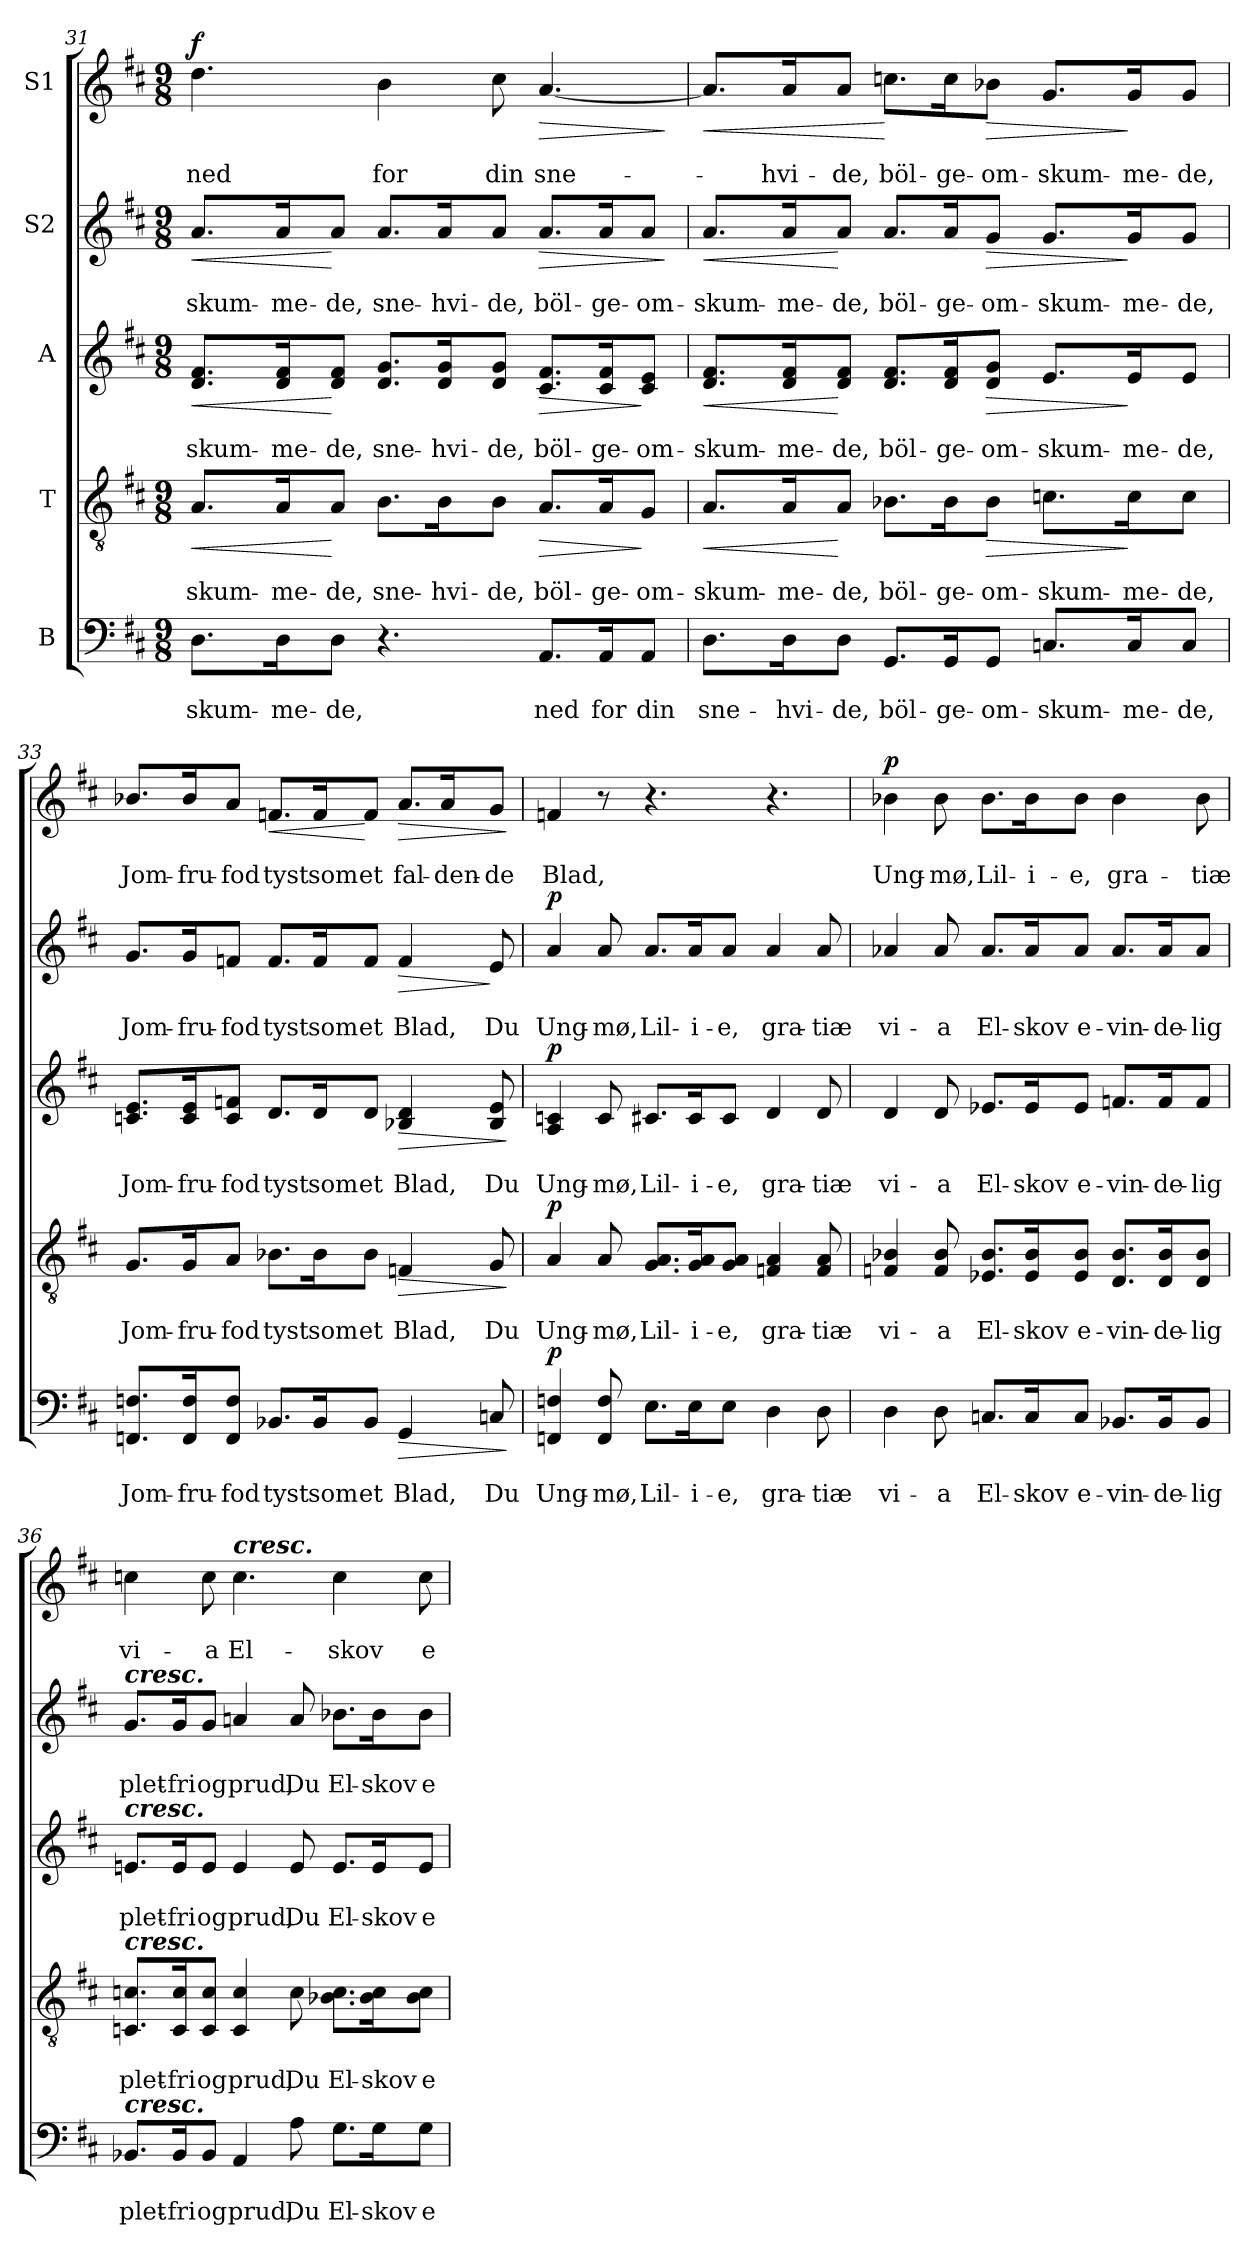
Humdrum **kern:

**kern	**text	**text	**dynam	**kern	**text	**text	**dynam	**kern	**text	**text	**dynam	**kern	**text	**text	**dynam	**kern	**text	**text	**dynam
*part5	*part5	*part5	*part5	*part4	*part4	*part4	*part4	*part3	*part3	*part3	*part3	*part2	*part2	*part2	*part2	*part1	*part1	*part1	*part1
*staff5	*staff5	*staff5	*staff5	*staff4	*staff4	*staff4	*staff4	*staff3	*staff3	*staff3	*staff3	*staff2	*staff2	*staff2	*staff2	*staff1	*staff1	*staff1	*staff1
*I"B	*	*	*	*I"T	*	*	*	*I"A	*	*	*	*I"S2	*	*	*	*I"S1	*	*	*
!!LO:LB:g=z
*clefF4	*	*	*	*clefGv2	*	*	*	*clefG2	*	*	*	*clefG2	*	*	*	*clefG2	*	*	*
*k[f#c#]	*	*	*	*k[f#c#]	*	*	*	*k[f#c#]	*	*	*	*k[f#c#]	*	*	*	*k[f#c#]	*	*	*
*D:	*	*	*	*D:	*	*	*	*D:	*	*	*	*D:	*	*	*	*D:	*	*	*
*M9/8	*	*	*	*M9/8	*	*	*	*M9/8	*	*	*	*M9/8	*	*	*	*M9/8	*	*	*
=31	=31	=31	=31	=31	=31	=31	=31	=31	=31	=31	=31	=31	=31	=31	=31	=31	=31	=31	=31
!	!	!LO:LY:b	!	!	!	!LO:LY:b	!LO:HP:b	!	!	!LO:LY:b	!LO:HP:b	!	!	!LO:LY:b	!LO:HP:b	!	!	!LO:LY:b	!LO:DY:a
8.D\L	.	-skum-	.	8.A/L	.	-skum-	<	8.d/ 8.f#/L	.	-skum-	<	8.a/L	.	-skum-	<	4.dd\	.	ned	f
!	!	!LO:LY:b	!	!	!	!LO:LY:b	!	!	!	!LO:LY:b	!	!	!	!LO:LY:b	!	!	!	!	!
16D\k	.	-me-	.	16A/k	.	-me-	.	16d/ 16f#/k	.	-me-	.	16a/k	.	-me-	.	.	.	.	.
!	!	!LO:LY:b	!	!	!	!LO:LY:b	!	!	!	!LO:LY:b	!	!	!	!LO:LY:b	!	!	!	!	!
8D\J	.	-de,	.	8A/J	.	-de,	[	8d/ 8f#/J	.	-de,	[	8a/J	.	-de,	[	.	.	.	.
!	!	!	!	!	!	!LO:LY:b	!	!	!	!LO:LY:b	!	!	!	!LO:LY:b	!	!	!	!LO:LY:b	!
4.r	.	.	.	8.B\L	.	sne-	.	8.d/ 8.g/L	.	sne-	.	8.a/L	.	sne-	.	4b\	.	for	.
!	!	!	!	!	!	!LO:LY:b	!	!	!	!LO:LY:b	!	!	!	!LO:LY:b	!	!	!	!	!
.	.	.	.	16B\k	.	-hvi-	.	16d/ 16g/k	.	-hvi-	.	16a/k	.	-hvi-	.	.	.	.	.
!	!	!	!	!	!	!LO:LY:b	!	!	!	!LO:LY:b	!	!	!	!LO:LY:b	!	!	!	!LO:LY:b	!
.	.	.	.	8B\J	.	-de,	.	8d/ 8g/J	.	-de,	.	8a/J	.	-de,	.	8cc#\	.	din	.
!	!	!LO:LY:b	!	!	!	!LO:LY:b	!LO:HP:b	!	!	!LO:LY:b	!LO:HP:b	!	!	!LO:LY:b	!LO:HP:b	!	!	!LO:LY:b	!LO:HP:b
8.AA/L	.	ned	.	8.A/L	.	böl-	>	8.c#/ 8.f#/L	.	böl-	>	8.a/L	.	böl-	>	[4.a/	.	sne-	>
!	!	!LO:LY:b	!	!	!	!LO:LY:b	!	!	!	!LO:LY:b	!	!	!	!LO:LY:b	!	!	!	!	!
16AA/k	.	for	.	16A/k	.	-ge-	.	16c#/ 16f#/k	.	-ge-	.	16a/k	.	-ge-	.	.	.	.	.
!	!	!LO:LY:b	!	!	!	!LO:LY:b	!	!	!	!LO:LY:b	!	!	!	!LO:LY:b	!	!	!	!	!
8AA/J	.	din	.	8G/J	.	-om-	]	8c#/ 8e/J	.	-om-	]	8a/J	.	-om-	.	.	.	.	.
.	.	.	.	.	.	.	.	.	.	.	.	.	.	.	]	.	.	.	]
=32	=32	=32	=32	=32	=32	=32	=32	=32	=32	=32	=32	=32	=32	=32	=32	=32	=32	=32	=32
!	!	!LO:LY:b	!	!	!	!LO:LY:b	!LO:HP:b	!	!	!LO:LY:b	!LO:HP:b	!	!	!LO:LY:b	!LO:HP:b	!	!	!	!LO:HP:b
8.D\L	.	sne-	.	8.A/L	.	-skum-	<	8.d/ 8.f#/L	.	-skum-	<	8.a/L	.	-skum-	<	8.a/L]	.	.	<
!	!	!LO:LY:b	!	!	!	!LO:LY:b	!	!	!	!LO:LY:b	!	!	!	!LO:LY:b	!	!	!	!LO:LY:b	!
16D\k	.	-hvi-	.	16A/k	.	-me-	.	16d/ 16f#/k	.	-me-	.	16a/k	.	-me-	.	16a/k	.	-hvi-	.
!	!	!LO:LY:b	!	!	!	!LO:LY:b	!	!	!	!LO:LY:b	!	!	!	!LO:LY:b	!	!	!	!LO:LY:b	!
8D\J	.	-de,	.	8A/J	.	-de,	[	8d/ 8f#/J	.	-de,	[	8a/J	.	-de,	[	8a/J	.	-de,	.
!	!	!LO:LY:b	!	!	!	!LO:LY:b	!	!	!	!LO:LY:b	!	!	!	!LO:LY:b	!	!	!	!LO:LY:b	!
8.GG/L	.	böl-	.	8.B-X\L	.	böl-	.	8.d/ 8.f#/L	.	böl-	.	8.a/L	.	böl-	.	8.ccn\L	.	böl-	[
!	!	!LO:LY:b	!	!	!	!LO:LY:b	!	!	!	!LO:LY:b	!	!	!	!LO:LY:b	!	!	!	!LO:LY:b	!
16GG/k	.	-ge-	.	16B-\k	.	-ge-	.	16d/ 16f#/k	.	-ge-	.	16a/k	.	-ge-	.	16cc\k	.	-ge-	.
!	!	!LO:LY:b	!	!	!	!LO:LY:b	!LO:HP:b	!	!	!LO:LY:b	!LO:HP:b	!	!	!LO:LY:b	!LO:HP:b	!	!	!LO:LY:b	!LO:HP:b
8GG/J	.	-om-	.	8B-\J	.	-om-	>	8d/ 8g/J	.	-om-	>	8g/J	.	-om-	>	8b-X\J	.	-om-	>
!	!	!LO:LY:b	!	!	!	!LO:LY:b	!	!	!	!LO:LY:b	!	!	!	!LO:LY:b	!	!	!	!LO:LY:b	!
8.Cn/L	.	-skum-	.	8.cn\L	.	-skum-	.	8.e/L	.	-skum-	.	8.g/L	.	-skum-	.	8.g/L	.	-skum-	.
!	!	!LO:LY:b	!	!	!	!LO:LY:b	!	!	!	!LO:LY:b	!	!	!	!LO:LY:b	!	!	!	!LO:LY:b	!
16C/k	.	-me-	.	16c\k	.	-me-	]	16e/k	.	-me-	]	16g/k	.	-me-	]	16g/k	.	-me-	]
!	!	!LO:LY:b	!	!	!	!LO:LY:b	!	!	!	!LO:LY:b	!	!	!	!LO:LY:b	!	!	!	!LO:LY:b	!
8C/J	.	-de,	.	8c\J	.	-de,	.	8e/J	.	-de,	.	8g/J	.	-de,	.	8g/J	.	-de,	.
=33	=33	=33	=33	=33	=33	=33	=33	=33	=33	=33	=33	=33	=33	=33	=33	=33	=33	=33	=33
!	!	!LO:LY:b	!	!	!	!LO:LY:b	!	!	!	!LO:LY:b	!	!	!	!LO:LY:b	!	!	!	!LO:LY:b	!
8.FFn/ 8.Fn/L	.	Jom-	.	8.G/L	.	Jom-	.	8.cn/ 8.e/L	.	Jom-	.	8.g/L	.	Jom-	.	8.b-X/L	.	Jom-	.
!	!	!LO:LY:b	!	!	!	!LO:LY:b	!	!	!	!LO:LY:b	!	!	!	!LO:LY:b	!	!	!	!LO:LY:b	!
16FF/ 16F/k	.	-fru-	.	16G/k	.	-fru-	.	16c/ 16e/k	.	-fru-	.	16g/k	.	-fru-	.	16b-/k	.	-fru-	.
!	!	!LO:LY:b	!	!	!	!LO:LY:b	!	!	!	!LO:LY:b	!	!	!	!LO:LY:b	!	!	!	!LO:LY:b	!
8FF/ 8F/J	.	-fod	.	8A/J	.	-fod	.	8c/ 8fn/J	.	-fod	.	8fn/J	.	-fod	.	8a/J	.	-fod	.
!	!	!LO:LY:b	!	!	!	!LO:LY:b	!	!	!	!LO:LY:b	!	!	!	!LO:LY:b	!	!	!	!LO:LY:b	!LO:HP:b
8.BB-X/L	.	tyst	.	8.B-X\L	.	tyst	.	8.d/L	.	tyst	.	8.f/L	.	tyst	.	8.fn/L	.	tyst	<
!	!	!LO:LY:b	!	!	!	!LO:LY:b	!	!	!	!LO:LY:b	!	!	!	!LO:LY:b	!	!	!	!LO:LY:b	!
16BB-/k	.	som	.	16B-\k	.	som	.	16d/k	.	som	.	16f/k	.	som	.	16f/k	.	som	.
!	!	!LO:LY:b	!	!	!	!LO:LY:b	!	!	!	!LO:LY:b	!	!	!	!LO:LY:b	!	!	!	!LO:LY:b	!
8BB-/J	.	et	.	8B-\J	.	et	.	8d/J	.	et	.	8f/J	.	et	.	8f/J	.	et	[
!	!	!LO:LY:b	!LO:HP:b	!	!	!LO:LY:b	!LO:HP:b	!	!	!LO:LY:b	!LO:HP:b	!	!	!LO:LY:b	!LO:HP:b	!	!	!LO:LY:b	!LO:HP:b
4GG/	.	Blad,	>	4Fn/	.	Blad,	>	4B-X/ 4d/	.	Blad,	>	4f/	.	Blad,	>	8.a/L	.	fal-	>
!	!	!	!	!	!	!	!	!	!	!	!	!	!	!	!	!	!	!LO:LY:b	!
.	.	.	.	.	.	.	.	.	.	.	.	.	.	.	.	16a/k	.	-den-	.
!	!	!LO:LY:b	!	!	!	!LO:LY:b	!	!	!	!LO:LY:b	!	!	!	!LO:LY:b	!	!	!	!LO:LY:b	!
8Cn/	.	Du	.	8G/	.	Du	.	8B-/ 8e/	.	Du	.	8e/	.	Du	]	8g/J	.	-de	.
.	.	.	]	.	.	.	]	.	.	.	]	.	.	.	.	.	.	.	]
!!LO:LB:g=z
=34	=34	=34	=34	=34	=34	=34	=34	=34	=34	=34	=34	=34	=34	=34	=34	=34	=34	=34	=34
!	!	!LO:LY:b	!LO:DY:a	!	!	!LO:LY:b	!LO:DY:a	!	!	!LO:LY:b	!LO:DY:b	!	!	!LO:LY:b	!LO:DY:a	!	!	!LO:LY:b	!
4FFn/ 4Fn/	.	Ung-	p	4A/	.	Ung-	p	4A/ 4cn/	.	Ung-	p	4a/	.	Ung-	p	4fn/	.	Blad,	.
!	!	!LO:LY:b	!	!	!	!LO:LY:b	!	!	!	!LO:LY:b	!	!	!	!LO:LY:b	!	!	!	!	!
8FF/ 8F/	.	-mø,	.	8A/	.	-mø,	.	8c/	.	-mø,	.	8a/	.	-mø,	.	8r	.	.	.
!	!	!LO:LY:b	!	!	!	!LO:LY:b	!	!	!	!LO:LY:b	!	!	!	!LO:LY:b	!	!	!	!	!
8.E\L	.	Lil-	.	8.G/ 8.A/L	.	Lil-	.	8.c#X/L	.	Lil-	.	8.a/L	.	Lil-	.	4.r	.	.	.
!	!	!LO:LY:b	!	!	!	!LO:LY:b	!	!	!	!LO:LY:b	!	!	!	!LO:LY:b	!	!	!	!	!
16E\k	.	-i-	.	16G/ 16A/k	.	-i-	.	16c#/k	.	-i-	.	16a/k	.	-i-	.	.	.	.	.
!	!	!LO:LY:b	!	!	!	!LO:LY:b	!	!	!	!LO:LY:b	!	!	!	!LO:LY:b	!	!	!	!	!
8E\J	.	-e,	.	8G/ 8A/J	.	-e,	.	8c#/J	.	-e,	.	8a/J	.	-e,	.	.	.	.	.
!	!	!LO:LY:b	!	!	!	!LO:LY:b	!	!	!	!LO:LY:b	!	!	!	!LO:LY:b	!	!	!	!	!
4D\	.	gra-	.	4Fn/ 4A/	.	gra-	.	4d/	.	gra-	.	4a/	.	gra-	.	4.r	.	.	.
!	!	!LO:LY:b	!	!	!	!LO:LY:b	!	!	!	!LO:LY:b	!	!	!	!LO:LY:b	!	!	!	!	!
8D\	.	-tiæ	.	8F/ 8A/	.	-tiæ	.	8d/	.	-tiæ	.	8a/	.	-tiæ	.	.	.	.	.
=35	=35	=35	=35	=35	=35	=35	=35	=35	=35	=35	=35	=35	=35	=35	=35	=35	=35	=35	=35
!	!	!LO:LY:b	!	!	!	!LO:LY:b	!	!	!	!LO:LY:b	!	!	!	!LO:LY:b	!	!	!	!LO:LY:b	!LO:DY:a
4D\	.	vi-	.	4Fn/ 4B-X/	.	vi-	.	4d/	.	vi-	.	4a-X/	.	vi-	.	4b-X\	.	Ung-	p
!	!	!LO:LY:b	!	!	!	!LO:LY:b	!	!	!	!LO:LY:b	!	!	!	!LO:LY:b	!	!	!	!LO:LY:b	!
8D\	.	-a	.	8F/ 8B-/	.	-a	.	8d/	.	-a	.	8a-/	.	-a	.	8b-\	.	-mø,	.
!	!	!LO:LY:b	!	!	!	!LO:LY:b	!	!	!	!LO:LY:b	!	!	!	!LO:LY:b	!	!	!	!LO:LY:b	!
8.Cn/L	.	El-	.	8.E-X/ 8.B-/L	.	El-	.	8.e-X/L	.	El-	.	8.a-/L	.	El-	.	8.b-\L	.	Lil-	.
!	!	!LO:LY:b	!	!	!	!LO:LY:b	!	!	!	!LO:LY:b	!	!	!	!LO:LY:b	!	!	!	!LO:LY:b	!
16C/k	.	-skov	.	16E-/ 16B-/k	.	-skov	.	16e-/k	.	-skov	.	16a-/k	.	-skov	.	16b-\k	.	-i-	.
!	!	!LO:LY:b	!	!	!	!LO:LY:b	!	!	!	!LO:LY:b	!	!	!	!LO:LY:b	!	!	!	!LO:LY:b	!
8C/J	.	e-	.	8E-/ 8B-/J	.	e-	.	8e-/J	.	e-	.	8a-/J	.	e-	.	8b-\J	.	-e,	.
!	!	!LO:LY:b	!	!	!	!LO:LY:b	!	!	!	!LO:LY:b	!	!	!	!LO:LY:b	!	!	!	!LO:LY:b	!
8.BB-X/L	.	-vin-	.	8.D/ 8.B-/L	.	-vin-	.	8.fn/L	.	-vin-	.	8.a-/L	.	-vin-	.	4b-\	.	gra-	.
!	!	!LO:LY:b	!	!	!	!LO:LY:b	!	!	!	!LO:LY:b	!	!	!	!LO:LY:b	!	!	!	!	!
16BB-/k	.	-de-	.	16D/ 16B-/k	.	-de-	.	16f/k	.	-de-	.	16a-/k	.	-de-	.	.	.	.	.
!	!	!LO:LY:b	!	!	!	!LO:LY:b	!	!	!	!LO:LY:b	!	!	!	!LO:LY:b	!	!	!	!LO:LY:b	!
8BB-/J	.	-lig	.	8D/ 8B-/J	.	-lig	.	8f/J	.	-lig	.	8a-/J	.	-lig	.	8b-\	.	-tiæ	.
=36	=36	=36	=36	=36	=36	=36	=36	=36	=36	=36	=36	=36	=36	=36	=36	=36	=36	=36	=36
!	!	!	!	!	!	!	!	!	!	!	!	!LO:TX:a:Bi:t=cresc.	!	!	!	!	!	!	!
!	!	!	!	!	!	!	!	!LO:TX:a:Bi:t=cresc.	!	!	!	!	!	!	!	!	!	!	!
!	!	!	!	!LO:TX:a:Bi:t=cresc.	!	!	!	!	!	!	!	!	!	!	!	!	!	!	!
!LO:TX:a:Bi:t=cresc.	!	!	!	!	!	!	!	!	!	!	!	!	!	!	!	!	!	!	!
!	!	!LO:LY:b	!	!	!	!LO:LY:b	!	!	!	!LO:LY:b	!	!	!	!LO:LY:b	!	!	!	!LO:LY:b	!
8.BB-X/L	.	plet-	.	8.Cn/ 8.cn/L	.	plet-	.	8.eni/L	.	plet-	.	8.g/L	.	plet-	.	4ccn\	.	vi-	.
!	!	!LO:LY:b	!	!	!	!LO:LY:b	!	!	!	!LO:LY:b	!	!	!	!LO:LY:b	!	!	!	!	!
16BB-/k	.	-fri	.	16C/ 16c/k	.	-fri	.	16e/k	.	-fri	.	16g/k	.	-fri	.	.	.	.	.
!	!	!LO:LY:b	!	!	!	!LO:LY:b	!	!	!	!LO:LY:b	!	!	!	!LO:LY:b	!	!	!	!LO:LY:b	!
8BB-/J	.	og	.	8C/ 8c/J	.	og	.	8e/J	.	og	.	8g/J	.	og	.	8cc\	.	-a	.
!	!	!	!	!	!	!	!	!	!	!	!	!	!	!	!	!LO:TX:a:Bi:t=cresc.	!	!	!
!	!	!LO:LY:b	!	!	!	!LO:LY:b	!	!	!	!LO:LY:b	!	!	!	!LO:LY:b	!	!	!	!LO:LY:b	!
4AA/	.	prud,	.	4C/ 4c/	.	prud,	.	4e/	.	prud,	.	4ani/	.	prud,	.	4.cc\	.	El-	.
!	!	!LO:LY:b	!	!	!	!LO:LY:b	!	!	!	!LO:LY:b	!	!	!	!LO:LY:b	!	!	!	!	!
8A\	.	Du	.	8c\	.	Du	.	8e/	.	Du	.	8a/	.	Du	.	.	.	.	.
!	!	!LO:LY:b	!	!	!	!LO:LY:b	!	!	!	!LO:LY:b	!	!	!	!LO:LY:b	!	!	!	!LO:LY:b	!
8.G\L	.	El-	.	8.B-X\ 8.c\L	.	El-	.	8.e/L	.	El-	.	8.b-X\L	.	El-	.	4cc\	.	-skov	.
!	!	!LO:LY:b	!	!	!	!LO:LY:b	!	!	!	!LO:LY:b	!	!	!	!LO:LY:b	!	!	!	!	!
16G\k	.	-skov	.	16B-\ 16c\k	.	-skov	.	16e/k	.	-skov	.	16b-\k	.	-skov	.	.	.	.	.
!	!	!LO:LY:b	!	!	!	!LO:LY:b	!	!	!	!LO:LY:b	!	!	!	!LO:LY:b	!	!	!	!LO:LY:b	!
8G\J	.	e-	.	8B-\ 8c\J	.	e-	.	8e/J	.	e-	.	8b-\J	.	e-	.	8cc\	.	e-	.
=	=	=	=	=	=	=	=	=	=	=	=	=	=	=	=	=	=	=	=
*-	*-	*-	*-	*-	*-	*-	*-	*-	*-	*-	*-	*-	*-	*-	*-	*-	*-	*-	*-
